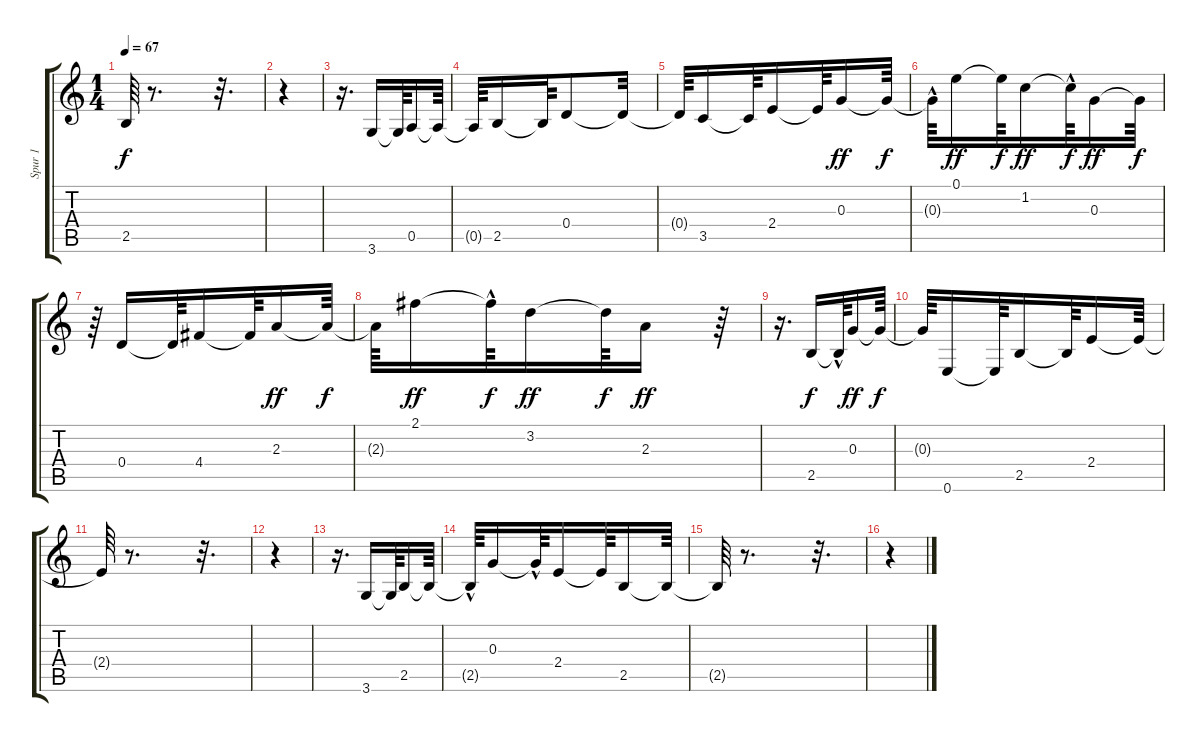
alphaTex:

\track ("Spur 1" "Spur 1") {instrument acousticguitarnylon}
\staff {score tabs}
\tuning (E4 B3 G3 D3 A2 E2) {hide}
\ts (1 4)
\tempo 67
\clef g2
\ks c
2.5{t}.64{dy f} r.8{d} r.32{d} |
r.4 |
r.16{d} 3.6.16 3.6{t}.64 0.5.16 0.5{t}.64 |
0.5{t}.64 2.5.16 2.5{t}.64 0.4.8 0.4{t}.32 |
0.4{t}.64 3.5.16 3.5{t}.64 2.4.16 2.4{t}.64 0.3.16{dy ff} 0.3{t}.64{dy f} |
0.3{hac t}.64 0.1.16{dy ff} 0.1{t}.64{dy f} 1.2.16{dy ff} 1.2{hac t}.64{dy f} 0.3.16{dy ff} 0.3{t}.64{dy f} |
r.64 0.4.16 0.4{t}.64 4.4.16 4.4{t}.64 2.3.16{dy ff} 2.3{t}.64{dy f} |
2.3{t}.64 2.1.16{dy ff} 2.1{hac t}.64{dy f} 3.2.16{dy ff} 3.2{t}.64{dy f} 2.3.16{dy ff} r.64 |
r.16{d} 2.5.16{dy f} 2.5{hac t}.64 0.3.16{dy ff} 0.3{t}.64{dy f} |
0.3{t}.64 0.6.16 0.6{t}.64 2.5.16 2.5{t}.64 2.4.16 2.4{t}.64 |
2.4{t}.64 r.8{d} r.32{d} |
r.4 |
r.16{d} 3.6.16 3.6{t}.64 2.5.16 2.5{t}.64 |
2.5{hac t}.64 0.3.16 0.3{hac t}.64 2.4.16 2.4{t}.64 2.5.16 2.5{t}.64 |
2.5{t}.64 r.8{d} r.32{d} |
r.4
